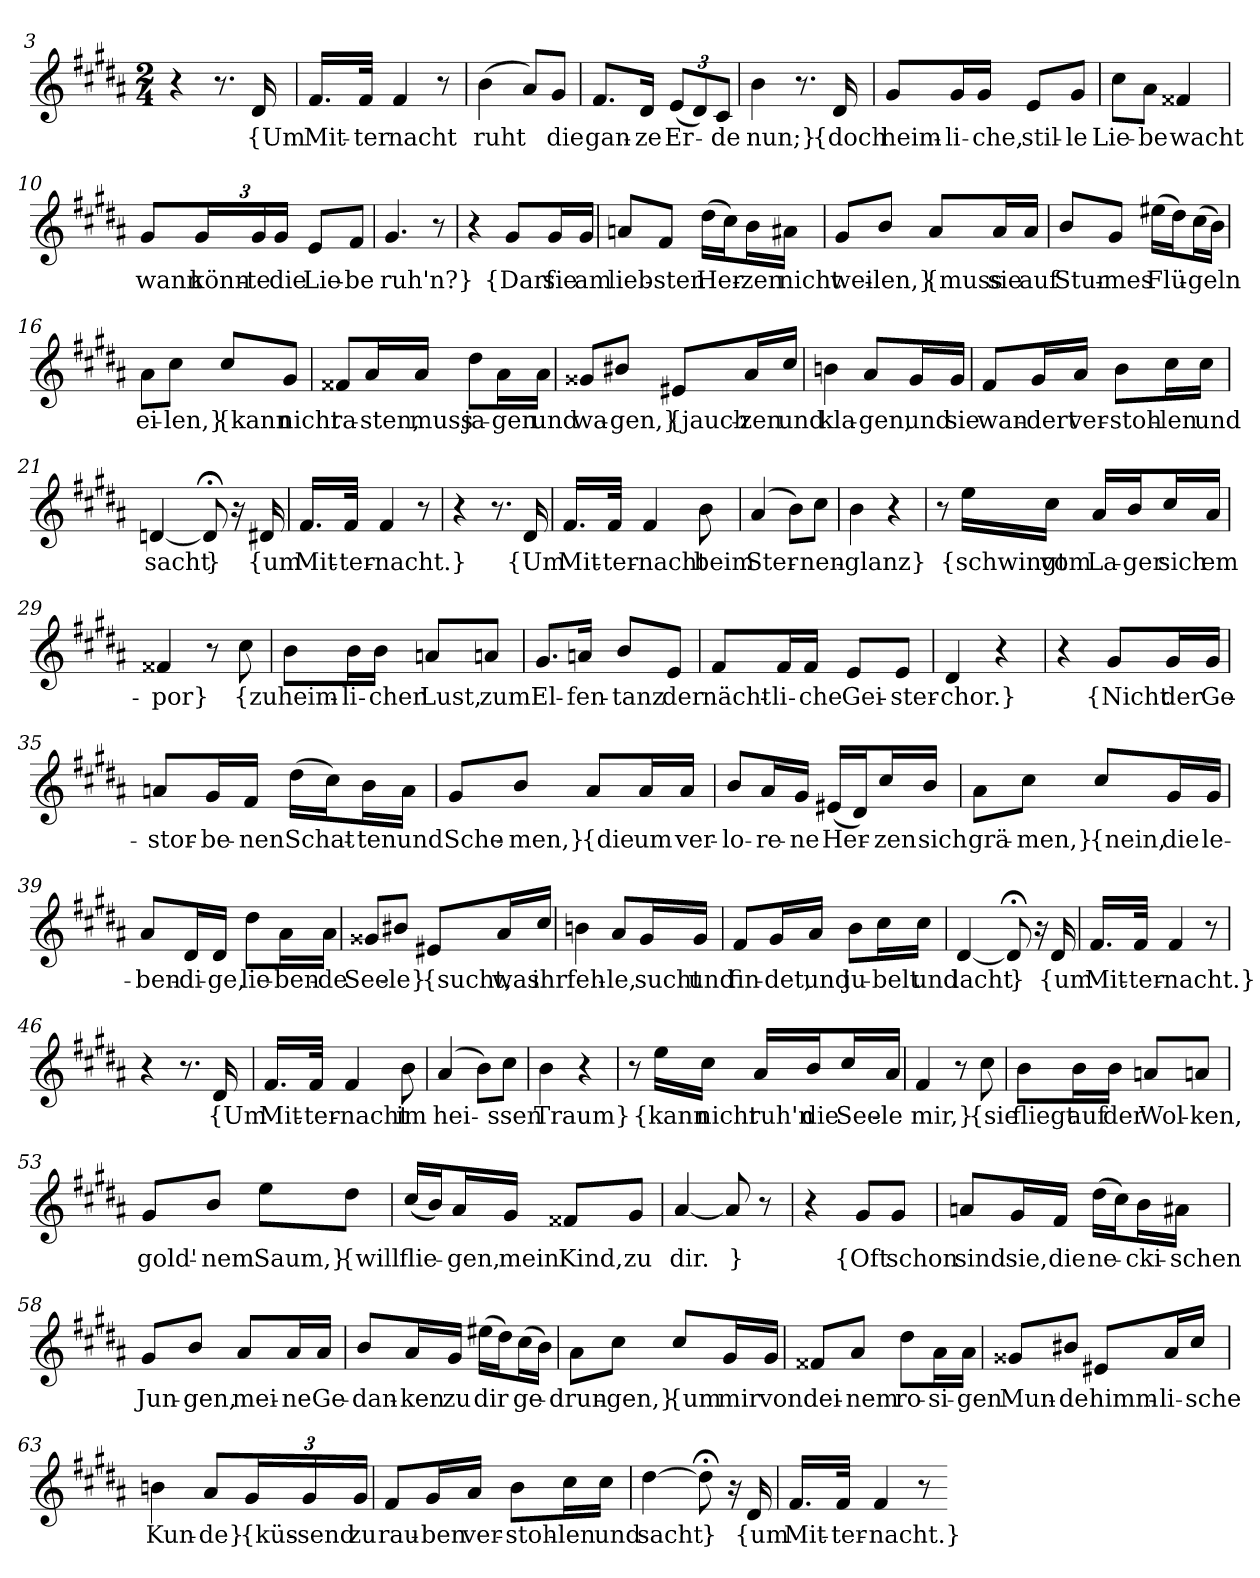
**kern	**text
*part1	*part1
*staff1	*staff1
*clefG2	*
*k[f#c#g#d#a#]	*
*M2/4	*
=3	=3
4r	.
8.r	.
16d#	{Um
=4	=4
16.f#/LL	Mit-
32f#/JJk	-ter
4f#	nacht
8r	.
=5	=5
(4b	ruht
8a#/L)	.
8g#/J	die
=6	=6
8.f#/L	gan-
16d#/Jk	-ze
(12e/L	Er-
12d#/)	.
12c#/J	-de
=7	=7
4b	nun;}
8.r	.
16d#	{doch
=8	=8
8g#/L	heim-
16g#/L	-li-
16g#/JJ	-che,
8e/L	stil-
8g#/J	-le
=9	=9
8cc#\L	Lie-
8a#\J	-be
4f##X	wacht
=10	=10
8g#/L	wann
24g#/L	könn-
24g#/	-te
24g#/JJ	die
8e/L	Lie-
8f#/J	-be
=11	=11
4.g#	ruh'n?}
8r	.
=12	=12
4r	.
8g#/L	{Darf
16g#/L	sie
16g#/JJ	am
=13	=13
8an/L	lieb-
8f#/J	-sten
(16dd#\LL	Her-
16cc#\J)	.
16b\L	-zen
16a#X\JJ	nicht
=14	=14
8g#/L	wei-
8b/J	-len,}
8a#/L	{muss
16a#/L	sie
16a#/JJ	auf
=15	=15
8b/L	Stur-
8g#/J	-mes
(16ee#X\LL	Flü-
16dd#\J)	.
(16cc#\L	-geln
16b\JJ)	.
=16	=16
8a#\L	ei-
8cc#\J	-len,}
8cc#/L	{kann
8g#/J	nicht
=17	=17
8f##X/L	ra-
16a#/L	-sten,
16a#/JJ	muss
8dd#\L	ja-
16a#\L	-gen
16a#\JJ	und
=18	=18
8g##X/L	wa-
8b#X/J	-gen,}
8e#X/L	{jauch-
16a#/L	-zen
16cc#/JJ	und
=19	=19
4bn	kla-
8a#/L	-gen,
16g#/L	und
16g#/JJ	sie
=20	=20
8f#/L	wan-
16g#/L	-dert
16a#/JJ	ver-
8b\L	-stoh-
16cc#\L	-len
16cc#\JJ	und
=21	=21
[4dn	sacht
8d;<]	}
16r	.
16d#X	{um
=22	=22
16.f#/LL	Mit-
32f#/JJk	-ter-
4f#	-nacht.}
8r	.
=24	=24
4r	.
8.r	.
16d#	{Um
=25	=25
16.f#/LL	Mit-
32f#/JJk	-ter-
4f#	-nacht
8b	beim
=26	=26
(4a#	Ster-
8b\L)	.
8cc#\J	-nen-
=27	=27
4b	-glanz}
4r	.
=28	=28
8r	.
16ee\LL	{schwingt
16cc#\JJ	vom
16a#/LL	La-
16b/J	-ger
16cc#/L	sich
16a#/JJ	em-
=29	=29
4f##X	-por}
8r	.
8cc#	{zu
=30	=30
8b\L	heim-
16b\L	-li-
16b\JJ	-cher
8an/L	Lust,
8an/J	zum
=31	=31
8.g#/L	El-
16an/Jk	-fen-
8b/L	-tanz
8e/J	der
=32	=32
8f#/L	nächt-
16f#/L	-li-
16f#/JJ	-che
8e/L	Gei-
8e/J	-ster-
=33	=33
4d#	-chor.}
4r	.
=34	=34
4r	.
8g#/L	{Nicht
16g#/L	der
16g#/JJ	Ge-
=35	=35
8an/L	-stor-
16g#/L	-be-
16f#/JJ	-nen
(16dd#\LL	Schat-
16cc#\J)	.
16b\L	-ten
16a\JJ	und
=36	=36
8g#/L	Sche-
8b/J	-men,}
8a#/L	{die
16a#/L	um
16a#/JJ	ver-
=37	=37
8b/L	-lo-
16a#/L	-re-
16g#/JJ	-ne
(16e#X/LL	Her-
16d#/J)	.
16cc#/L	-zen
16b/JJ	sich
=38	=38
8a#\L	grä-
8cc#\J	-men,}
8cc#/L	{nein,
16g#/L	die
16g#/JJ	le-
=39	=39
8a#/L	-ben-
16d#/L	-di-
16d#/JJ	-ge,
8dd#\L	lie-
16a#\L	-ben-
16a#\JJ	-de
=40	=40
8g##X/L	See-
8b#X/J	-le}
8e#X/L	{sucht,
16a#/L	was
16cc#/JJ	ihr
=41	=41
4bn	feh-
8a#/L	-le,
16g#/L	sucht
16g#/JJ	und
=42	=42
8f#/L	fin-
16g#/L	-det,
16a#/JJ	und
8b\L	ju-
16cc#\L	-belt
16cc#\JJ	und
=43	=43
[4d#	lacht
8d#;<]	}
16r	.
16d#	{um
=44	=44
16.f#/LL	Mit-
32f#/JJk	-ter-
4f#	-nacht.}
8r	.
=46	=46
4r	.
8.r	.
16d#	{Um
=47	=47
16.f#/LL	Mit-
32f#/JJk	-ter-
4f#	-nacht
8b	im
=48	=48
(4a#	hei-
8b\L)	.
8cc#\J	-ssen
=49	=49
4b	Traum}
4r	.
=50	=50
8r	.
16ee\LL	{kann
16cc#\JJ	nicht
16a#/LL	ruh'n
16b/J	die
16cc#/L	See-
16a#/JJ	-le
=51	=51
4f#	mir,}
8r	.
8cc#	{sie
=52	=52
8b\L	fliegt
16b\L	auf
16b\JJ	der
8an/L	Wol-
8an/J	-ken,
=53	=53
8g#/L	gold'-
8b/J	-nem
8ee\L	Saum,}
8dd#\J	{will
=54	=54
(16cc#/LL	flie-
16b/J)	.
16a#/L	-gen,
16g#/JJ	mein
8f##X/L	Kind,
8g#/J	zu
=55	=55
[4a#	dir.
8a#]	}
8r	.
=56	=56
4r	.
8g#/L	{Oft
8g#/J	schon
=57	=57
8an/L	sind
16g#/L	sie,
16f#/JJ	die
(16dd#\LL	ne-
16cc#\J)	.
16b\L	-cki-
16a#X\JJ	-schen
=58	=58
8g#/L	Jun-
8b/J	-gen,
8a#/L	mei-
16a#/L	-ne
16a#/JJ	Ge-
=59	=59
8b/L	-dan-
16a#/L	-ken
16g#/JJ	zu
(16ee#X\LL	dir
16dd#\J)	.
(16cc#\L	ge-
16b\JJ)	.
=60	=60
8a#\L	-drun-
8cc#\J	-gen,}
8cc#/L	{um
16g#/L	mir
16g#/JJ	von
=61	=61
8f##X/L	dei-
8a#/J	-nem
8dd#\L	ro-
16a#\L	-si-
16a#\JJ	-gen
=62	=62
8g##X/L	Mun-
8b#X/J	-de
8e#X/L	himm-
16a#/L	-li-
16cc#/JJ	-sche
=63	=63
4bn	Kun-
8a#/L	-de}
24g#/L	{küs-
24g#/	-send
24g#/JJ	zu
=64	=64
8f#/L	rau-
16g#/L	-ben
16a#/JJ	ver-
8b\L	-stoh-
16cc#\L	-len
16cc#\JJ	und
=65	=65
[4dd#	sacht
8dd#;<]	}
16r	.
16d#	{um
=66	=66
16.f#/LL	Mit-
32f#/JJk	-ter-
4f#	-nacht.}
8r	.
=-	=-
*-	*-
